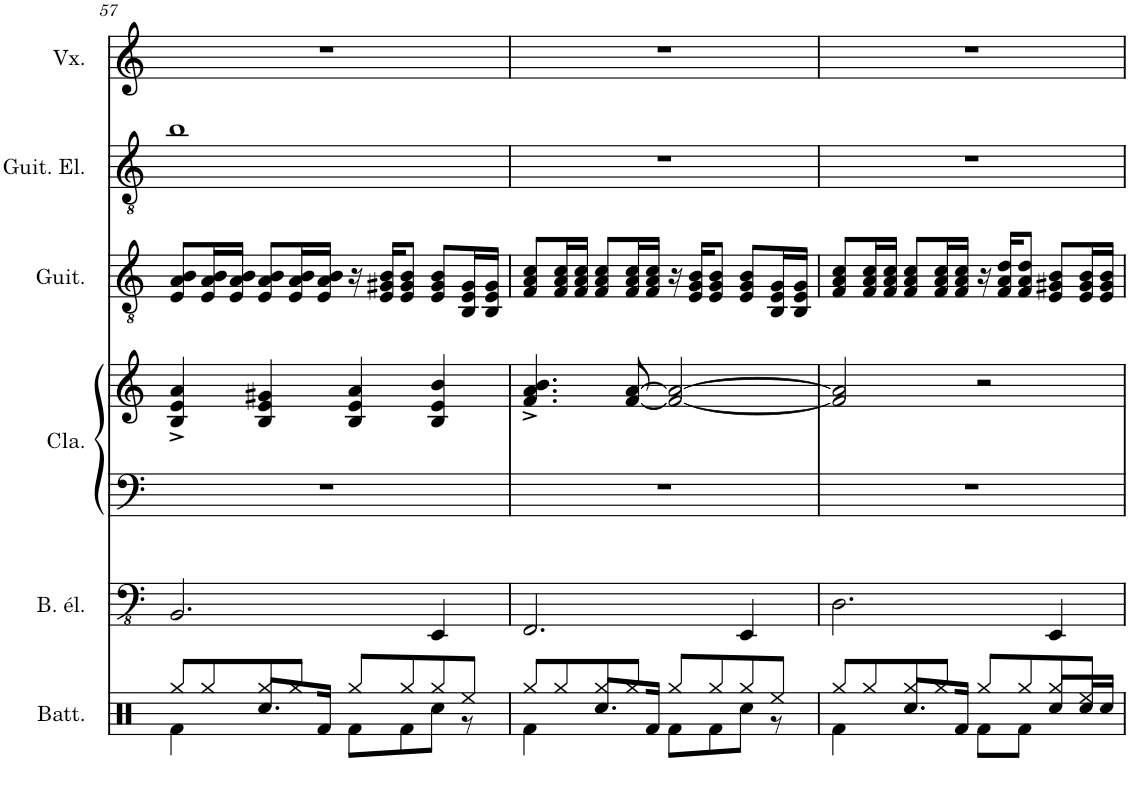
**kern	**kern	**kern	**kern	**kern	**kern	**kern
*part6	*part5	*part4	*part4	*part3	*part2	*part1
*staff7	*staff6	*staff5	*staff4	*staff3	*staff2	*staff1
*I"Batterie	*I"Basse électrique	*I"Clavier	*	*I"Guitare acoustique	*I"Guitare électrique	*I"Voix
*I'Batt.	*I'B. él.	*I'Cla.	*	*I'Guit.	*I'Guit. El.	*I'Vx.
!!LO:PB:g=z
*clefX	*clefFv4	*clefF4	*clefG2	*clefGv2	*clefGv2	*clefG2
*k[]	*k[]	*k[]	*k[]	*k[]	*k[]	*k[]
*M4/4	*M4/4	*M4/4	*M4/4	*M4/4	*M4/4	*M4/4
=57	=57	=57	=57	=57	=57	=57
*^	*	*	*	*	*	*
8Rgg/L	4Rf\	2.BBB/	1r	4B/^ 4e/^ 4a/^	8E/ 8A/ 8B/L	1b	1r
8Rgg/	.	.	.	.	16E/ 16A/ 16B/L	.	.
.	.	.	.	.	16E/ 16A/ 16B/JJ	.	.
8Rgg/	8.Rcc/L	.	.	4B/ 4e/ 4g#X/	8E/ 8A/ 8B/L	.	.
8Rgg/J	.	.	.	.	16E/ 16A/ 16B/L	.	.
.	16Rf/Jk	.	.	.	16E/ 16A/ 16B/JJ	.	.
8Rgg/L	8Rf\L	.	.	4B/ 4e/ 4a/	16r	.	.
.	.	.	.	.	16E/ 16G#X/ 16B/KL	.	.
8Rgg/	8Rf\	.	.	.	8E/ 8G#/ 8B/J	.	.
8Rgg/	8Rcc\J	4EEE/	.	4B/ 4e/ 4b/	8E/ 8G#/ 8B/L	.	.
8Ree/J	8r	.	.	.	16BB/ 16E/ 16G#/L	.	.
.	.	.	.	.	16BB/ 16E/ 16G#/JJ	.	.
=58	=58	=58	=58	=58	=58	=58	=58
8Rgg/L	4Rf\	2.FFF/	1r	4.f/^ 4.a/^ 4.b/^	8F/ 8A/ 8c/L	1r	1r
8Rgg/	.	.	.	.	16F/ 16A/ 16c/L	.	.
.	.	.	.	.	16F/ 16A/ 16c/JJ	.	.
8Rgg/	8.Rcc/L	.	.	.	8F/ 8A/ 8c/L	.	.
8Rgg/J	.	.	.	[8f/ [8a/	16F/ 16A/ 16c/L	.	.
.	16Rf/Jk	.	.	.	16F/ 16A/ 16c/JJ	.	.
8Rgg/L	8Rf\L	.	.	2f/_ 2a/_	16r	.	.
.	.	.	.	.	16E/ 16G/ 16B/KL	.	.
8Rgg/	8Rf\	.	.	.	8E/ 8G/ 8B/J	.	.
8Rgg/	8Rcc\J	4EEE/	.	.	8E/ 8G/ 8B/L	.	.
8Ree/J	8r	.	.	.	16BB/ 16E/ 16G/L	.	.
.	.	.	.	.	16BB/ 16E/ 16G/JJ	.	.
=59	=59	=59	=59	=59	=59	=59	=59
8Rgg/L	4Rf\	2.DD\	1r	2f/] 2a/]	8F/ 8A/ 8c/L	1r	1r
8Rgg/	.	.	.	.	16F/ 16A/ 16c/L	.	.
.	.	.	.	.	16F/ 16A/ 16c/JJ	.	.
8Rgg/	8.Rcc/L	.	.	.	8F/ 8A/ 8c/L	.	.
8Rgg/J	.	.	.	.	16F/ 16A/ 16c/L	.	.
.	16Rf/Jk	.	.	.	16F/ 16A/ 16c/JJ	.	.
8Rgg/L	8Rf\L	.	.	2r	16r	.	.
.	.	.	.	.	16F/ 16A/ 16d/KL	.	.
8Rgg/	8Rf\J	.	.	.	8F/ 8A/ 8d/J	.	.
8Rgg/	8Rcc/L	4EEE/	.	.	8E/ 8G#X/ 8B/L	.	.
8Ree/J	16Rcc/L	.	.	.	16E/ 16G#/ 16B/L	.	.
.	16Rcc/JJ	.	.	.	16E/ 16G#/ 16B/JJ	.	.
*v	*v	*	*	*	*	*	*
=	=	=	=	=	=	=
*-	*-	*-	*-	*-	*-	*-
